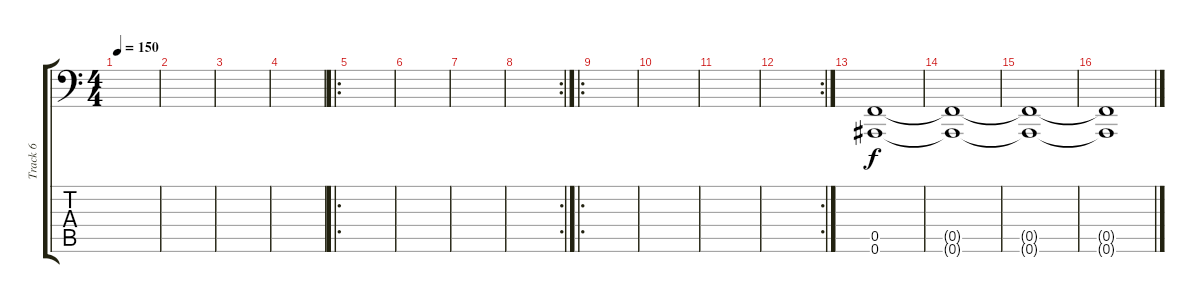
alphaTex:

\track ("Track 6" "Track 6") {instrument stringensemble2}
\staff {score tabs}
\tuning (C4 G3 Eb3 Bb2 F2 Bb1) {hide}
\ts (4 4)
\tempo 150
\clef f4
\ks c
|
|
|
|
\ro
|
|
|
\rc 2
|
\ro
|
|
|
\rc 2
|
(0.5 0.6).1 |
(0.5{t} 0.6{t}).1 |
(0.5{t} 0.6{t}).1 |
(0.5{t} 0.6{t}).1
